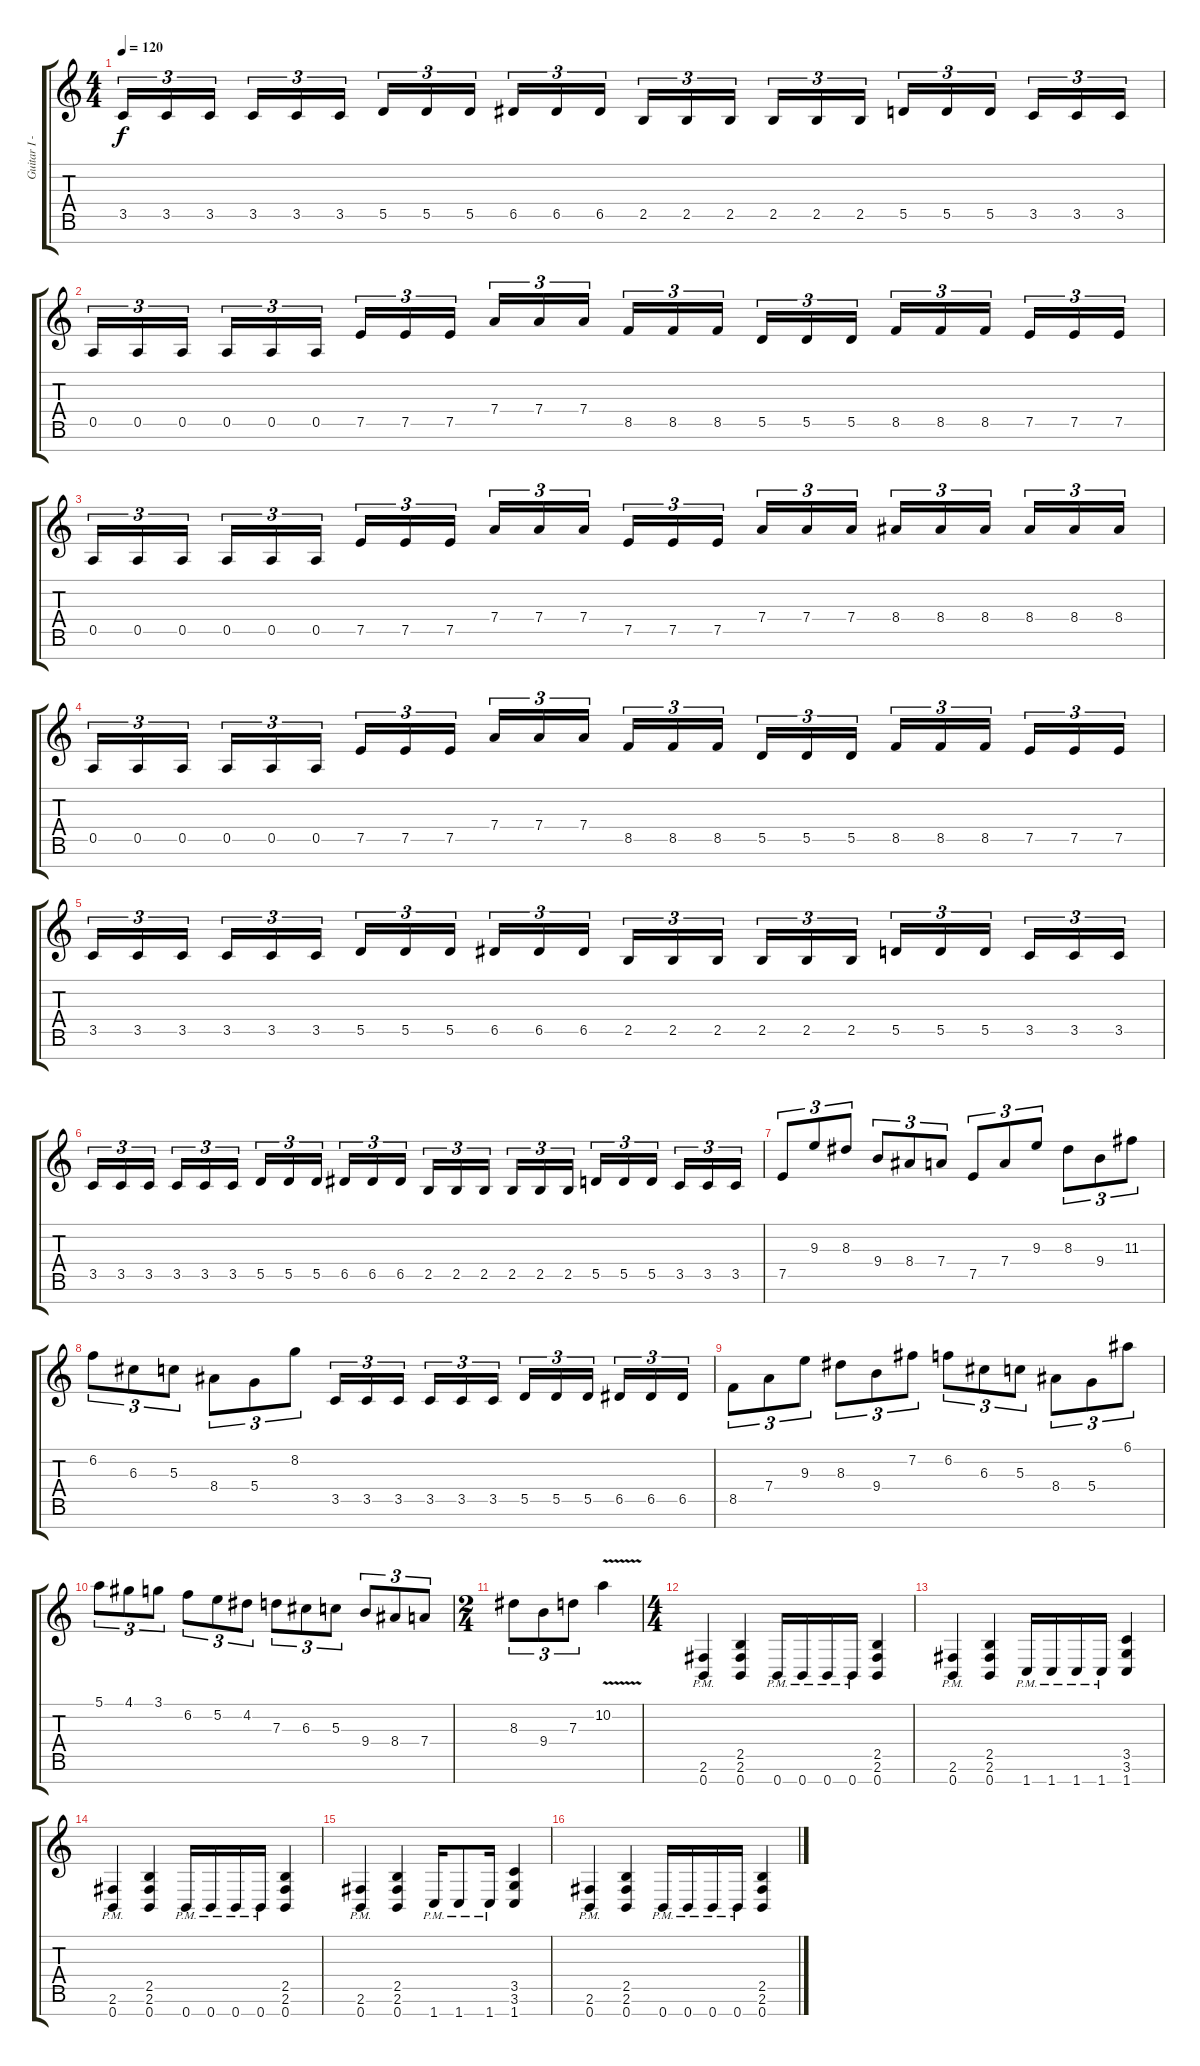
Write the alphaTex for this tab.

\track ("Guitar I - Left" "Guitar I -") {instrument distortionguitar}
\staff {score tabs}
\tuning (E4 B3 G3 D3 A2 E2 B1) {hide}
\ts (4 4)
\tempo 120
\clef g2
\ks c
3.5.16{tu (3 2) dy f} 3.5.16{tu (3 2)} 3.5.16{tu (3 2) beam splitsecondary} 3.5.16{tu (3 2)} 3.5.16{tu (3 2)} 3.5.16{tu (3 2)} 5.5.16{tu (3 2)} 5.5.16{tu (3 2)} 5.5.16{tu (3 2) beam splitsecondary} 6.5.16{tu (3 2)} 6.5.16{tu (3 2)} 6.5.16{tu (3 2)} 2.5.16{tu (3 2)} 2.5.16{tu (3 2)} 2.5.16{tu (3 2) beam splitsecondary} 2.5.16{tu (3 2)} 2.5.16{tu (3 2)} 2.5.16{tu (3 2)} 5.5.16{tu (3 2)} 5.5.16{tu (3 2)} 5.5.16{tu (3 2) beam splitsecondary} 3.5.16{tu (3 2)} 3.5.16{tu (3 2)} 3.5.16{tu (3 2)} |
0.5.16{tu (3 2)} 0.5.16{tu (3 2)} 0.5.16{tu (3 2) beam splitsecondary} 0.5.16{tu (3 2)} 0.5.16{tu (3 2)} 0.5.16{tu (3 2)} 7.5.16{tu (3 2)} 7.5.16{tu (3 2)} 7.5.16{tu (3 2) beam splitsecondary} 7.4.16{tu (3 2)} 7.4.16{tu (3 2)} 7.4.16{tu (3 2)} 8.5.16{tu (3 2)} 8.5.16{tu (3 2)} 8.5.16{tu (3 2) beam splitsecondary} 5.5.16{tu (3 2)} 5.5.16{tu (3 2)} 5.5.16{tu (3 2)} 8.5.16{tu (3 2)} 8.5.16{tu (3 2)} 8.5.16{tu (3 2) beam splitsecondary} 7.5.16{tu (3 2)} 7.5.16{tu (3 2)} 7.5.16{tu (3 2)} |
0.5.16{tu (3 2)} 0.5.16{tu (3 2)} 0.5.16{tu (3 2) beam splitsecondary} 0.5.16{tu (3 2)} 0.5.16{tu (3 2)} 0.5.16{tu (3 2)} 7.5.16{tu (3 2)} 7.5.16{tu (3 2)} 7.5.16{tu (3 2) beam splitsecondary} 7.4.16{tu (3 2)} 7.4.16{tu (3 2)} 7.4.16{tu (3 2)} 7.5.16{tu (3 2)} 7.5.16{tu (3 2)} 7.5.16{tu (3 2) beam splitsecondary} 7.4.16{tu (3 2)} 7.4.16{tu (3 2)} 7.4.16{tu (3 2)} 8.4.16{tu (3 2)} 8.4.16{tu (3 2)} 8.4.16{tu (3 2) beam splitsecondary} 8.4.16{tu (3 2)} 8.4.16{tu (3 2)} 8.4.16{tu (3 2)} |
0.5.16{tu (3 2)} 0.5.16{tu (3 2)} 0.5.16{tu (3 2) beam splitsecondary} 0.5.16{tu (3 2)} 0.5.16{tu (3 2)} 0.5.16{tu (3 2)} 7.5.16{tu (3 2)} 7.5.16{tu (3 2)} 7.5.16{tu (3 2) beam splitsecondary} 7.4.16{tu (3 2)} 7.4.16{tu (3 2)} 7.4.16{tu (3 2)} 8.5.16{tu (3 2)} 8.5.16{tu (3 2)} 8.5.16{tu (3 2) beam splitsecondary} 5.5.16{tu (3 2)} 5.5.16{tu (3 2)} 5.5.16{tu (3 2)} 8.5.16{tu (3 2)} 8.5.16{tu (3 2)} 8.5.16{tu (3 2) beam splitsecondary} 7.5.16{tu (3 2)} 7.5.16{tu (3 2)} 7.5.16{tu (3 2)} |
3.5.16{tu (3 2)} 3.5.16{tu (3 2)} 3.5.16{tu (3 2) beam splitsecondary} 3.5.16{tu (3 2)} 3.5.16{tu (3 2)} 3.5.16{tu (3 2)} 5.5.16{tu (3 2)} 5.5.16{tu (3 2)} 5.5.16{tu (3 2) beam splitsecondary} 6.5.16{tu (3 2)} 6.5.16{tu (3 2)} 6.5.16{tu (3 2)} 2.5.16{tu (3 2)} 2.5.16{tu (3 2)} 2.5.16{tu (3 2) beam splitsecondary} 2.5.16{tu (3 2)} 2.5.16{tu (3 2)} 2.5.16{tu (3 2)} 5.5.16{tu (3 2)} 5.5.16{tu (3 2)} 5.5.16{tu (3 2) beam splitsecondary} 3.5.16{tu (3 2)} 3.5.16{tu (3 2)} 3.5.16{tu (3 2)} |
3.5.16{tu (3 2)} 3.5.16{tu (3 2)} 3.5.16{tu (3 2) beam splitsecondary} 3.5.16{tu (3 2)} 3.5.16{tu (3 2)} 3.5.16{tu (3 2)} 5.5.16{tu (3 2)} 5.5.16{tu (3 2)} 5.5.16{tu (3 2) beam splitsecondary} 6.5.16{tu (3 2)} 6.5.16{tu (3 2)} 6.5.16{tu (3 2)} 2.5.16{tu (3 2)} 2.5.16{tu (3 2)} 2.5.16{tu (3 2) beam splitsecondary} 2.5.16{tu (3 2)} 2.5.16{tu (3 2)} 2.5.16{tu (3 2)} 5.5.16{tu (3 2)} 5.5.16{tu (3 2)} 5.5.16{tu (3 2) beam splitsecondary} 3.5.16{tu (3 2)} 3.5.16{tu (3 2)} 3.5.16{tu (3 2)} |
\section ("" "")
7.5.8{tu (3 2)} 9.3.8{tu (3 2)} 8.3.8{tu (3 2)} 9.4.8{tu (3 2)} 8.4.8{tu (3 2)} 7.4.8{tu (3 2)} 7.5.8{tu (3 2)} 7.4.8{tu (3 2)} 9.3.8{tu (3 2)} 8.3.8{tu (3 2)} 9.4.8{tu (3 2)} 11.3.8{tu (3 2)} |
6.2.8{tu (3 2)} 6.3.8{tu (3 2)} 5.3.8{tu (3 2)} 8.4.8{tu (3 2)} 5.4.8{tu (3 2)} 8.2.8{tu (3 2)} 3.5.16{tu (3 2)} 3.5.16{tu (3 2)} 3.5.16{tu (3 2) beam splitsecondary} 3.5.16{tu (3 2)} 3.5.16{tu (3 2)} 3.5.16{tu (3 2)} 5.5.16{tu (3 2)} 5.5.16{tu (3 2)} 5.5.16{tu (3 2) beam splitsecondary} 6.5.16{tu (3 2)} 6.5.16{tu (3 2)} 6.5.16{tu (3 2)} |
8.5.8{tu (3 2)} 7.4.8{tu (3 2)} 9.3.8{tu (3 2)} 8.3.8{tu (3 2)} 9.4.8{tu (3 2)} 7.2.8{tu (3 2)} 6.2.8{tu (3 2)} 6.3.8{tu (3 2)} 5.3.8{tu (3 2)} 8.4.8{tu (3 2)} 5.4.8{tu (3 2)} 6.1.8{tu (3 2)} |
5.1.8{tu (3 2)} 4.1.8{tu (3 2)} 3.1.8{tu (3 2)} 6.2.8{tu (3 2)} 5.2.8{tu (3 2)} 4.2.8{tu (3 2)} 7.3.8{tu (3 2)} 6.3.8{tu (3 2)} 5.3.8{tu (3 2)} 9.4.8{tu (3 2)} 8.4.8{tu (3 2)} 7.4.8{tu (3 2)} |
\ts (2 4)
\section ("" "")
8.3.8{tu (3 2)} 9.4.8{tu (3 2)} 7.3.8{tu (3 2)} 10.2{v}.4 |
\ts (4 4)
(2.6{pm} 0.7{pm}).4 (2.5 2.6 0.7).4 0.7{pm}.16 0.7{pm}.16 0.7{pm}.16 0.7{pm}.16 (2.5 2.6 0.7).4 |
(2.6{pm} 0.7{pm}).4 (2.5 2.6 0.7).4 1.7{pm}.16 1.7{pm}.16 1.7{pm}.16 1.7{pm}.16 (3.5 3.6 1.7).4 |
(2.6{pm} 0.7{pm}).4 (2.5 2.6 0.7).4 0.7{pm}.16 0.7{pm}.16 0.7{pm}.16 0.7{pm}.16 (2.5 2.6 0.7).4 |
(2.6{pm} 0.7{pm}).4 (2.5 2.6 0.7).4 1.7{pm}.16 1.7{pm}.8 1.7{pm}.16 (3.5 3.6 1.7).4 |
(2.6{pm} 0.7{pm}).4 (2.5 2.6 0.7).4 0.7{pm}.16 0.7{pm}.16 0.7{pm}.16 0.7{pm}.16 (2.5 2.6 0.7).4
